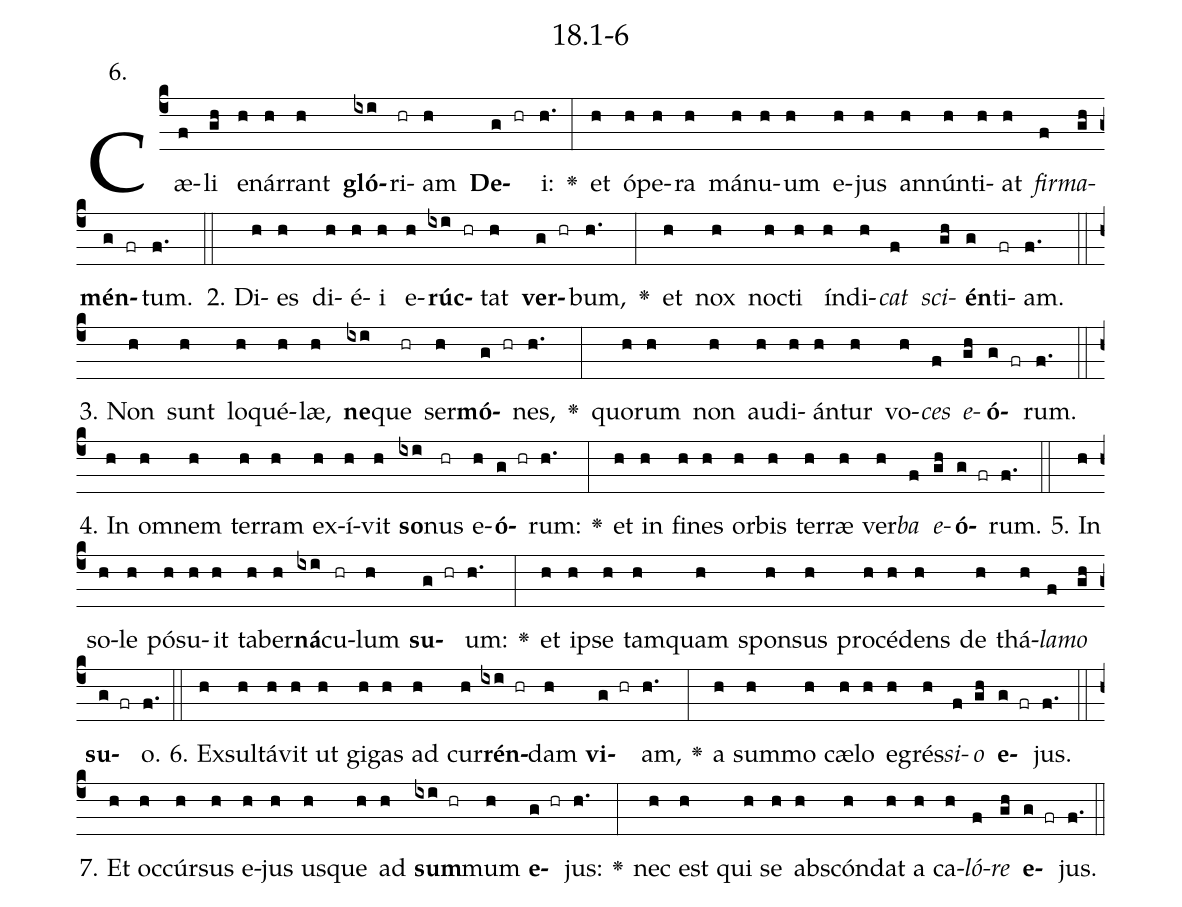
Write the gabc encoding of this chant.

name: 18.1-6;
annotation: 6.;
%%
(c4)Cæ(f)li(gh) e(h)nár(h)rant(h) <b>gló</b>(ixi)ri(hr)am(h) <b>De</b>(g hr)i:(h.) <v>\greheightstar</v>(:) et(h) ó(h)pe(h)ra(h) má(h)nu(h)um(h) e(h)jus(h) an(h)nún(h)ti(h)at(h) <i>fir</i>(f)<i>ma</i>(gh)<b>mén</b>(g fr)tum.(f.) (::)
2. Di(h)es(h) di(h)é(h)i(h) e(h)<b>rúc</b>(ixi hr)tat(h) <b>ver</b>(g hr)bum,(h.) <v>\greheightstar</v>(:) et(h) nox(h) noc(h)ti(h) ín(h)di(h)<i>cat</i>(f) <i>sci</i>(gh)<b>én</b>(g)ti(fr)am.(f.) (::)
3. Non(h) sunt(h) lo(h)qué(h)læ,(h) <b>ne</b>(ixi)que(hr) ser(h)<b>mó</b>(g hr)nes,(h.) <v>\greheightstar</v>(:) quo(h)rum(h) non(h) au(h)di(h)án(h)tur(h) vo(h)<i>ces</i>(f) <i>e</i>(gh)<b>ó</b>(g fr)rum.(f.) (::)
4. In(h) om(h)nem(h) ter(h)ram(h) ex(h)í(h)vit(h) <b>so</b>(ixi)nus(hr) e(h)<b>ó</b>(g hr)rum:(h.) <v>\greheightstar</v>(:) et(h) in(h) fi(h)nes(h) or(h)bis(h) ter(h)ræ(h) ver(h)<i>ba</i>(f) <i>e</i>(gh)<b>ó</b>(g fr)rum.(f.) (::)
5. In(h) so(h)le(h) pó(h)su(h)it(h) ta(h)ber(h)<b>ná</b>(ixi)cu(hr)lum(h) <b>su</b>(g hr)um:(h.) <v>\greheightstar</v>(:) et(h) ip(h)se(h) tam(h)quam(h) spon(h)sus(h) pro(h)cé(h)dens(h) de(h) thá(h)<i>la</i>(f)<i>mo</i>(gh) <b>su</b>(g fr)o.(f.) (::)
6. Ex(h)sul(h)tá(h)vit(h) ut(h) gi(h)gas(h) ad(h) cur(h)<b>rén</b>(ixi hr)dam(h) <b>vi</b>(g hr)am,(h.) <v>\greheightstar</v>(:) a(h) sum(h)mo(h) cæ(h)lo(h) e(h)grés(h)<i>si</i>(f)<i>o</i>(gh) <b>e</b>(g fr)jus.(f.) (::)
7. Et(h) oc(h)cúr(h)sus(h) e(h)jus(h) us(h)que(h) ad(h) <b>sum</b>(ixi hr)mum(h) <b>e</b>(g hr)jus:(h.) <v>\greheightstar</v>(:) nec(h) est(h) qui(h) se(h) abs(h)cón(h)dat(h) a(h) ca(h)<i>ló</i>(f)<i>re</i>(gh) <b>e</b>(g fr)jus.(f.) (::)
